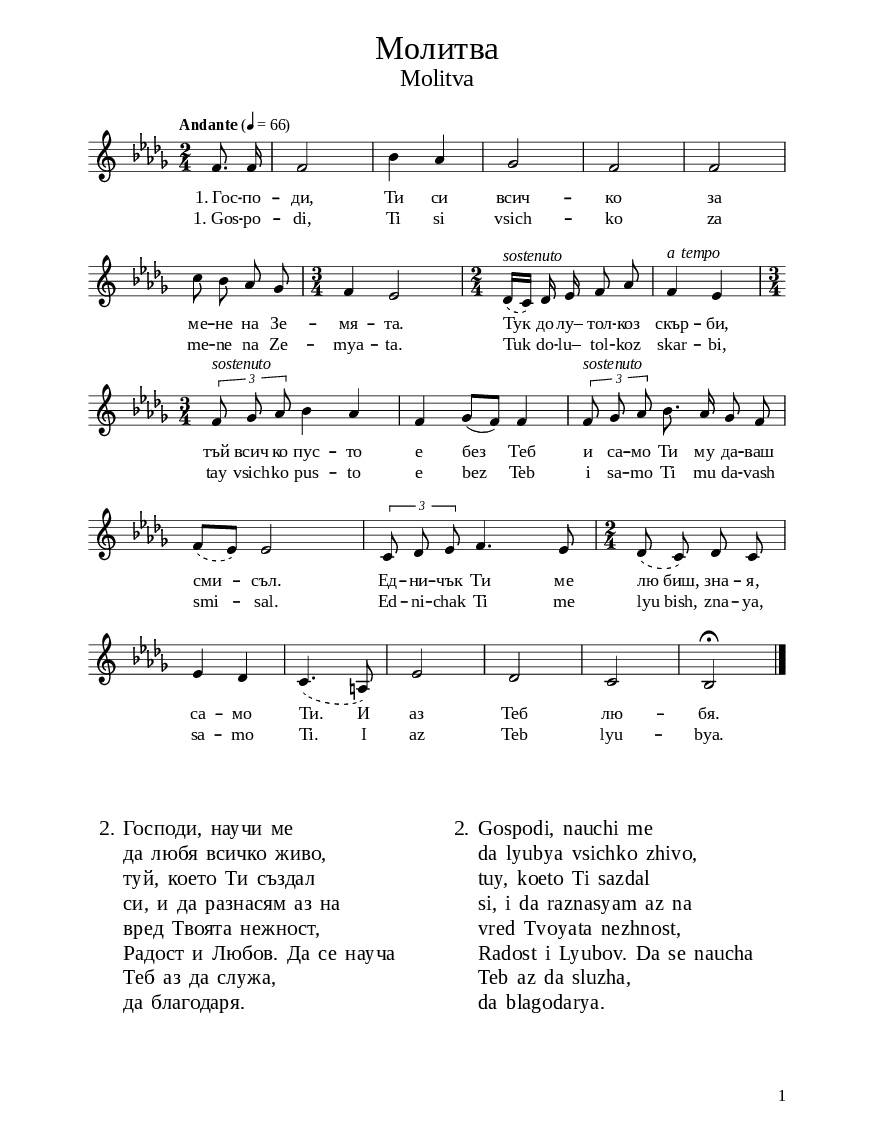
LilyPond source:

\version "2.22.1"

% include paper part and global functions
\include "include/globals.ily"

\bookpart {
  \include "include/bookpart-paper.ily"
  \score {
    \include "include/score-layout.ily"

    \new Voice \absolute {
      \clef treble
      \key des \major
      \time 2/4
      \tempoFunc "Andante" 4 "66"
      \autoBeamOff
      \partial 4
      f'8.  f'16 | % 2
      f'2 | % 3
      bes'4  as'4 | % 4
      ges'2 | % 5
      f'2 | % 6
      f'2 \break | % 7
      c''8  bes'8  as'8  ges'8 | % 8
      \time 3/4  | % 8
      f'4  es'2 | % 9
      \time 2/4  | % 9

      \slurDashed  des'16^\markup { \italic {sostenuto} }  [(  
      c'16 )] \slurSolid 
      des'16  es'16
      f'8  as'8 |
      f'4 ^\markup{ \italic {a tempo} }  es'4 \break | % 11
      \time 3/4  | % 11
      \times 2/3  {
        f'8 ^\markup{ \italic {sostenuto} }  ges'8
        as'8
      }
      bes'4  as'4 | % 12
      f'4  ges'8 ( [  f'8 ) ]  f'4 | % 13
      \times 2/3  {
        f'8 ^\markup{ \italic {sostenuto} }  ges'8
        as'8
      }
      bes'8.  as'16  ges'8  f'8 \break | % 14
      \slurDashed  f'8 ( [ \slurSolid  es'8 ) ]  es'2
      | % 15

      \times 2/3  {
        c'8  des'8  es'8
      }
      f'4.  es'8 | % 16
      \time 2/4  | % 16
      \slurDashed  des'8 (  \slurSolid  c'8 )
      des'8  c'8 \break | % 17
      es'4  des'4 | % 18
      \slurDashed  c'4. ( \slurSolid  a8 ) | % 19
      es'2 |
      des'2 | % 21
      c'2 | % 22
      bes2 ^\fermata \bar "|."
    }

    \addlyrics {
      "1. Гос" -- по -- ди, Ти си всич -- ко
      за ме -- не на Зе -- мя -- та. Тук
      до -- лу– тол -- коз скър --
      би, тъй всич -- ко пус -- то е
      без  Теб и са -- мо Ти му да
      -- ваш сми -- съл. Ед -- ни -- чък
      Ти ме лю_биш, зна -- я, са -- мо
      "Ти.        И" аз Теб лю -- бя.}
      \addlyrics {
        "1. Gos" -- po -- di, Ti si vsich -- ko
        za me -- ne na Ze -- mya -- ta. Tuk
        do -- lu– tol -- koz skar --
        bi, tay vsich -- ko pus -- to e
        bez  Teb i sa -- mo Ti mu da
        -- vash smi -- sal. Ed -- ni -- chak
        Ti me lyu_bish, zna -- ya, sa -- mo
        "Ti.          I" az Teb lyu -- bya.}

        \header {
          title = \titleFunc "Молитва" "Molitva"
        }

        \midi{}

      } % score
      \markup \empty-two
      \markup \fontsize #bgCoupletFontSize {
        \hspace #1
        \override #`(baseline-skip . ,bgCoupletBaselineSkip)
        \column {
          \line {   2. Господи, научи ме}
          \line {   "   " да любя всичко живо,}
          \line {   "   " туй, което Ти създал}
          \line {   "   " си, и да разнасям аз на}
          \line {   "   "  вред Твоята нежност,}
          \line {   "   " Радост и Любов. Да се науча}
          \line {   "   "  Теб  аз да служа,}
          \line {   "   " да  благодаря.}
        }

        \hspace #5
        \override #`(baseline-skip . ,bgCoupletBaselineSkip)
        \column {
          \line {   2. Gospodi, nauchi me}
          \line {   "   "da lyubya vsichko zhivo,}
          \line {   "   "tuy, koeto Ti sazdal}
          \line {   "   "si, i da raznasyam az na}
          \line {   "   " vred Tvoyata nezhnost,}
          \line {   "   "Radost i Lyubov. Da se naucha}
          \line {   "   " Teb  az da sluzha,}
          \line {   "   "da  blagodarya.}
        } %column
      } % markup

      \pageBreak
      % include foreign translation(s) of the song
      \version "2.22.1"

\markup \fill-line { \fontsize #deTitleFontSize "Gebet" }
\markup \null
\markup \null
\markup \fontsize #deCoupletFontSize {
  \hspace #16
  \override #`(baseline-skip . ,deCoupletBaselineSkip)

  \column {
    \line { " " }

    \line { 1. Herr, du bist alles für mich,}

    \line { "   "hier unten -- so viel Trauer,}

    \line { "   "alles ist so öde ohne Dich}

    \line { "   "und nur Du verleihst ihm Bedeutung.}

    \line { "   "Einzig Du liebst mich,}

    \line { "   "ich weiß, nur Du.}

    \line { "   "Ich liebe dich. }

    \line { " " }

    \line { 2. Herr, lehre mich,}

    \line { "   "alles Lebendige zu lieben,}

    \line { "   "das, was du geschaffen hast,}

    \line { "   "und dass ich überall deine Zartheit,}

    \line { "   "Freude und Liebe verbreite.}

    \line { "   "Möge ich lernen, }

    \line { "   "Dir zu dienen,}

    \line { "   "zu danken. }

  }
}

    } % bookpart

    % Più mosso
    %
